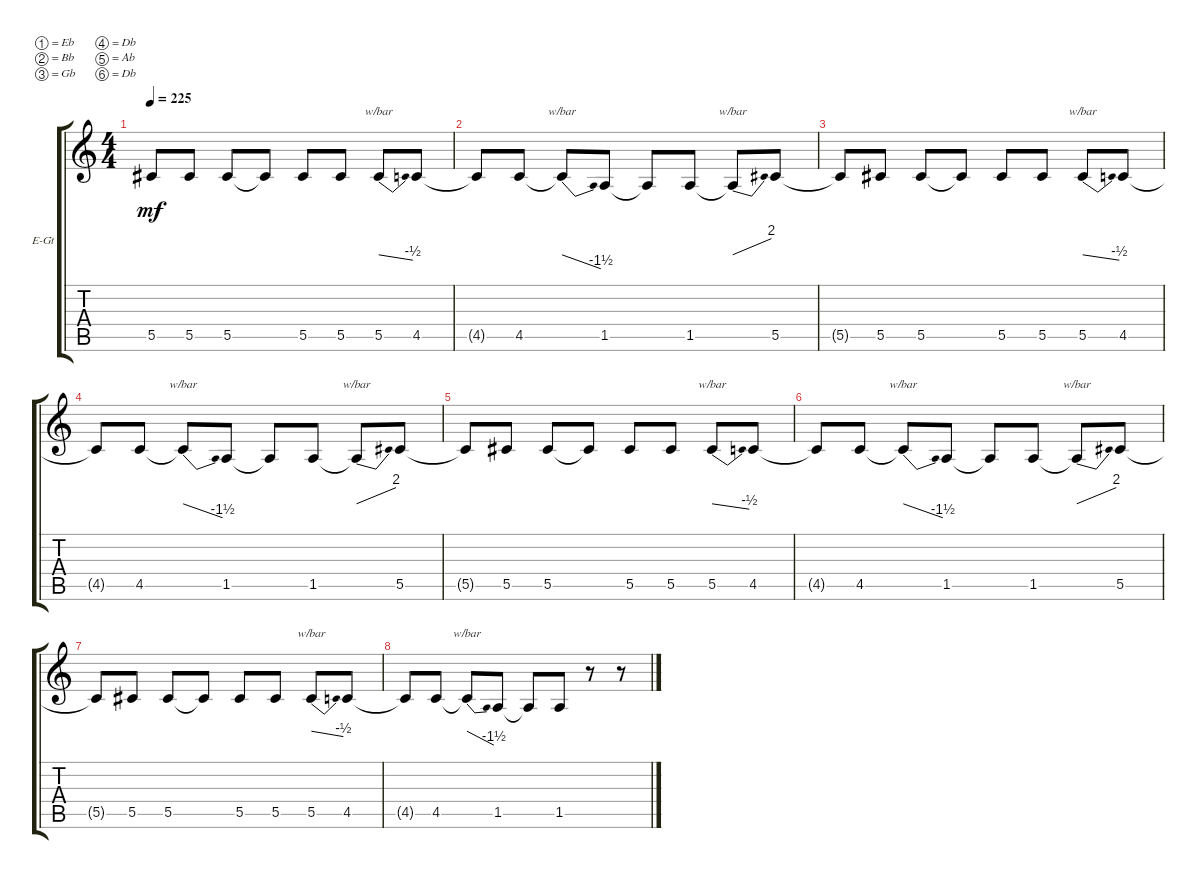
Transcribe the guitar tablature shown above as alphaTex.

\bracketExtendMode groupsimilarinstruments
\firstSystemTrackNameOrientation horizontal
\otherSystemsTrackNameOrientation horizontal
\track ("solo" "E-Gt") {instrument distortionguitar}
\staff {score tabs}
\tuning (Eb4 Bb3 Gb3 Db3 Ab2 Db2)
\ts (4 4)
\tempo 225
\clef g2
\ks c
5.5{t}.8{dy mf} 5.5.8 5.5.8 5.5{t}.8 5.5.8 5.5.8 5.5.8{tbe (dive default 0 0 60 -2)} 4.5.8 |
4.5{t}.8 4.5.8 4.5{t}.8{tbe (dive default 0 0 60 -6)} 1.5.8 1.5{t}.8 1.5.8 1.5{t}.8{tbe (dive default 0 0 60 8)} 5.5.8 |
5.5{t}.8 5.5.8 5.5.8 5.5{t}.8 5.5.8 5.5.8 5.5.8{tbe (dive default 0 0 60 -2)} 4.5.8 |
4.5{t}.8 4.5.8 4.5{t}.8{tbe (dive default 0 0 60 -6)} 1.5.8 1.5{t}.8 1.5.8 1.5{t}.8{tbe (dive default 0 0 60 8)} 5.5.8 |
5.5{t}.8 5.5.8 5.5.8 5.5{t}.8 5.5.8 5.5.8 5.5.8{tbe (dive default 0 0 60 -2)} 4.5.8 |
4.5{t}.8 4.5.8 4.5{t}.8{tbe (dive default 0 0 60 -6)} 1.5.8 1.5{t}.8 1.5.8 1.5{t}.8{tbe (dive default 0 0 60 8)} 5.5.8 |
5.5{t}.8 5.5.8 5.5.8 5.5{t}.8 5.5.8 5.5.8 5.5.8{tbe (dive default 0 0 60 -2)} 4.5.8 |
4.5{t}.8 4.5.8 4.5{t}.8{tbe (dive default 0 0 60 -6)} 1.5.8 1.5{t}.8 1.5.8 r.8 r.8
